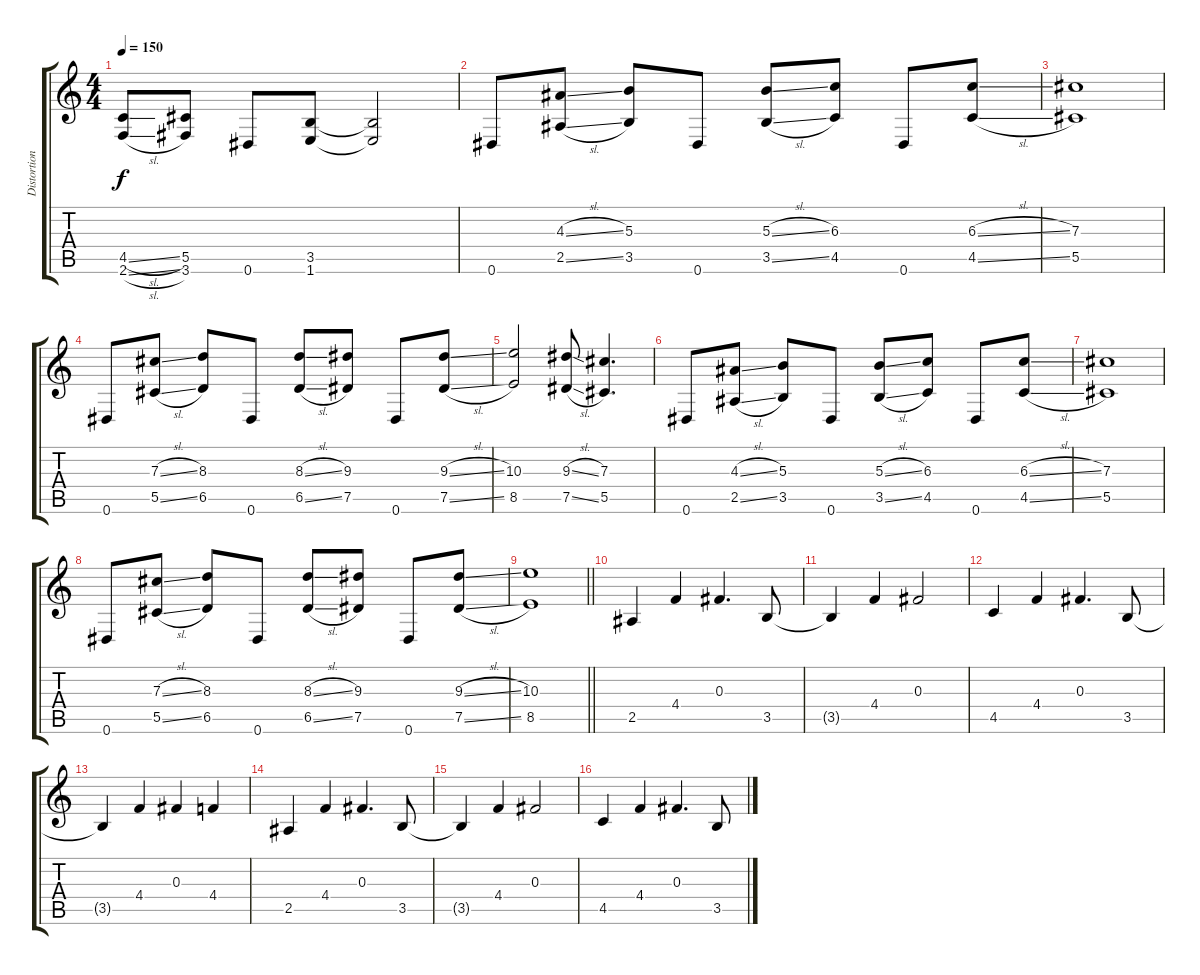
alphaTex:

\track ("Distortion" "Distortion") {instrument distortionguitar}
\staff {score tabs}
\tuning (Eb4 Bb3 Gb3 Db3 Ab2 Eb2) {hide}
\ts (4 4)
\tempo 150
\clef g2
\ks c
(4.5{sl} 2.6{sl}).8{dy f} (5.5 3.6).8 0.6.8 (3.5 1.6).8 (3.5{t} 1.6{t}).2 |
0.6.8 (4.3{sl} 2.5{sl}).8 (5.3 3.5).8 0.6.8 (5.3{sl} 3.5{sl}).8 (6.3 4.5).8 0.6.8 (6.3{sl} 4.5{sl}).8 |
(7.3 5.5).1 |
0.6.8 (7.3{sl} 5.5{sl}).8 (8.3 6.5).8 0.6.8 (8.3{sl} 6.5{sl}).8 (9.3 7.5).8 0.6.8 (9.3{sl} 7.5{sl}).8 |
(10.3 8.5).2 (9.3{sl} 7.5{sl}).8 (7.3 5.5).4{d} |
0.6.8 (4.3{sl} 2.5{sl}).8 (5.3 3.5).8 0.6.8 (5.3{sl} 3.5{sl}).8 (6.3 4.5).8 0.6.8 (6.3{sl} 4.5{sl}).8 |
(7.3 5.5).1 |
0.6.8 (7.3{sl} 5.5{sl}).8 (8.3 6.5).8 0.6.8 (8.3{sl} 6.5{sl}).8 (9.3 7.5).8 0.6.8 (9.3{sl} 7.5{sl}).8 |
\barLineRight lightlight
(10.3 8.5).1 |
\section ("" " ")
2.5.4 4.4.4 0.3.4{d} 3.5.8 |
3.5{t}.4 4.4.4 0.3.2 |
4.5.4 4.4.4 0.3.4{d} 3.5.8 |
3.5{t}.4 4.4.4 0.3.4 4.4.4 |
2.5.4 4.4.4 0.3.4{d} 3.5.8 |
3.5{t}.4 4.4.4 0.3.2 |
4.5.4 4.4.4 0.3.4{d} 3.5.8
